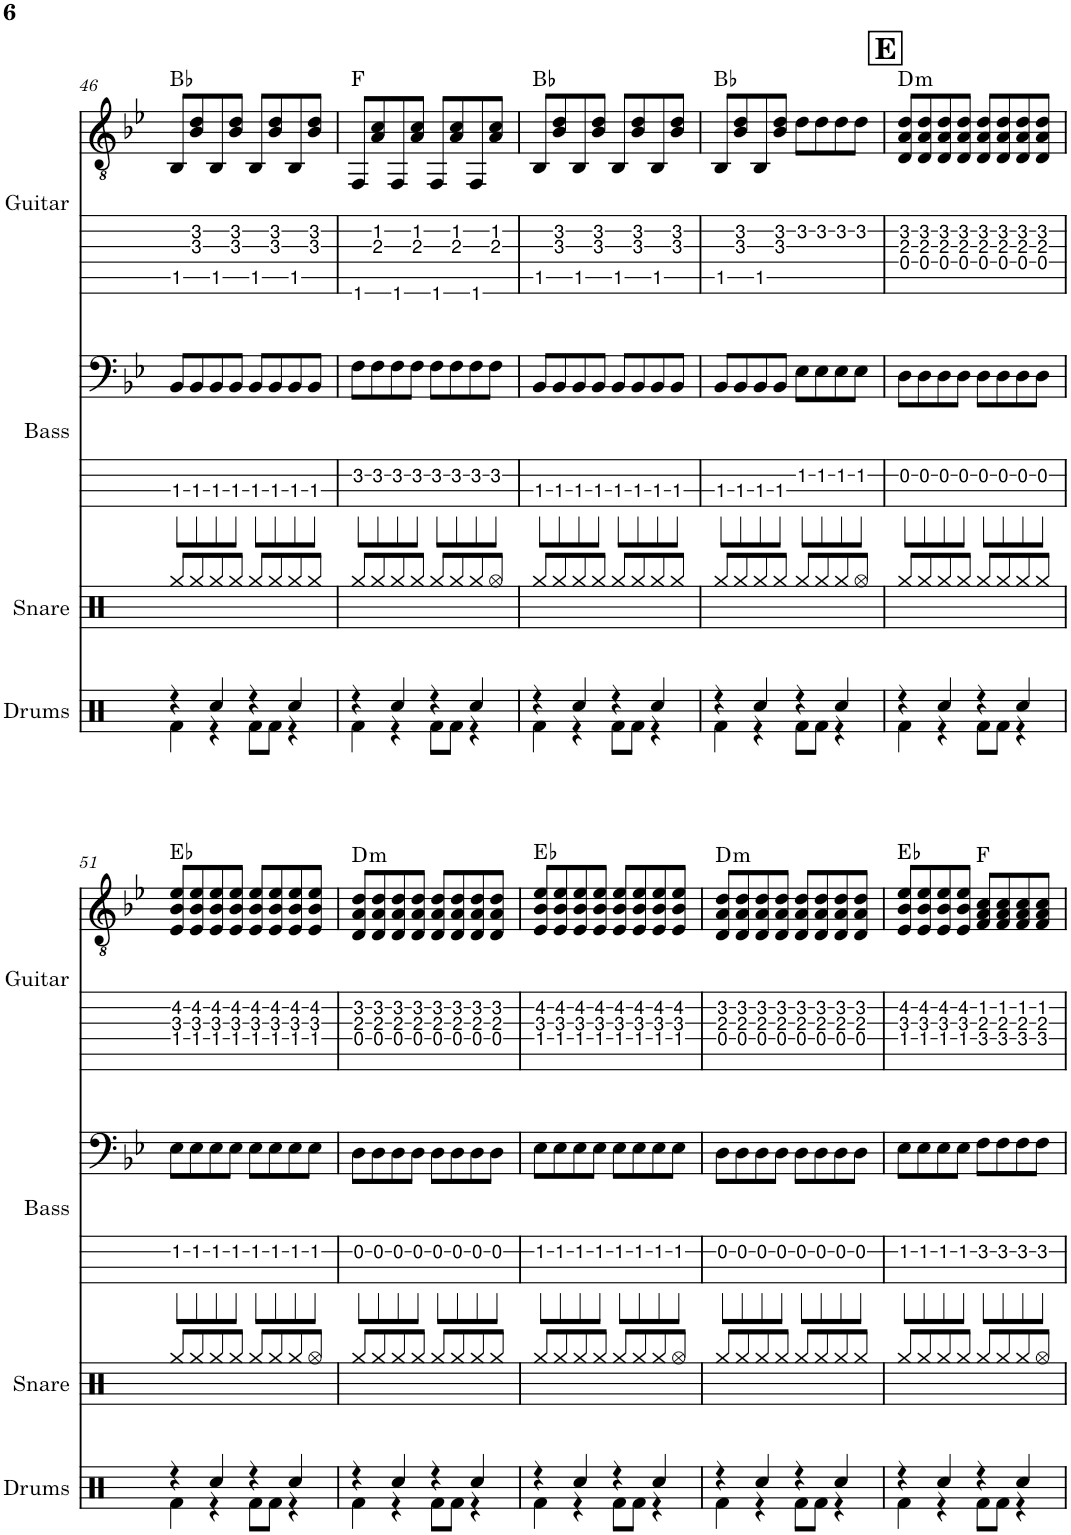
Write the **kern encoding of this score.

**kern	**kern	**kern	**kern	**kern	**kern	**harte
*part4	*part3	*part2	*part2	*part1	*part1	*part1
*staff6	*staff5	*staff4	*staff3	*staff2	*staff1	*
*I"Drums	*I"Snares	*I"Electrical Bass	*	*I"Electrical Guitar	*	*
*I'Drums	*I'Snare	*I'Bass	*	*I'Guitar	*	*
!!LO:PB:g=z
*clefX	*clefX	*	*clefF4	*	*clefGv2	*
*	*	*Trd7c12	*Trd7c12	*	*	*
*k[]	*k[]	*k[b-e-]	*k[b-e-]	*k[b-e-]	*k[b-e-]	*
*M4/4	*M4/4	*M4/4	*M4/4	*M4/4	*M4/4	*
=46	=46	=46	=46	=46	=46	=46
*^	*	*	*	*	*	*
4r	4Rf\	8Rgg/L	8BB-\L	8BB-/L	8BB-L	8BB-/L	Bb:maj
.	.	8Rgg/	8BB-\	8BB-/	8B-\ 8d\J	8B-/ 8d/	.
4Rcc/	4r	8Rgg/	8BB-\	8BB-/	8BB-L	8BB-/	.
.	.	8Rgg/J	8BB-\J	8BB-/J	8B-\ 8d\J	8B-/ 8d/J	.
4r	8Rf\L	8Rgg/L	8BB-\L	8BB-/L	8BB-L	8BB-/L	.
.	8Rf\J	8Rgg/	8BB-\	8BB-/	8B-\ 8d\J	8B-/ 8d/	.
4Rcc/	4r	8Rgg/	8BB-\	8BB-/	8BB-L	8BB-/	.
.	.	8Rgg/J	8BB-\J	8BB-/J	8B-\ 8d\J	8B-/ 8d/J	.
=47	=47	=47	=47	=47	=47	=47	=47
4r	4Rf\	8Rgg/L	8F\L	8F\L	8FFL	8FF/L	F:maj
.	.	8Rgg/	8F\	8F\	8A\ 8c\J	8A/ 8c/	.
4Rcc/	4r	8Rgg/	8F\	8F\	8FFL	8FF/	.
.	.	8Rgg/J	8F\J	8F\J	8A\ 8c\J	8A/ 8c/J	.
4r	8Rf\L	8Rgg/L	8F\L	8F\L	8FFL	8FF/L	.
.	8Rf\J	8Rgg/	8F\	8F\	8A\ 8c\J	8A/ 8c/	.
4Rcc/	4r	8Rgg/	8F\	8F\	8FFL	8FF/	.
.	.	8Rgg/J	8F\J	8F\J	8A\ 8c\J	8A/ 8c/J	.
=48	=48	=48	=48	=48	=48	=48	=48
4r	4Rf\	8Rgg/L	8BB-\L	8BB-/L	8BB-L	8BB-/L	Bb:maj
.	.	8Rgg/	8BB-\	8BB-/	8B-\ 8d\J	8B-/ 8d/	.
4Rcc/	4r	8Rgg/	8BB-\	8BB-/	8BB-L	8BB-/	.
.	.	8Rgg/J	8BB-\J	8BB-/J	8B-\ 8d\J	8B-/ 8d/J	.
4r	8Rf\L	8Rgg/L	8BB-\L	8BB-/L	8BB-L	8BB-/L	.
.	8Rf\J	8Rgg/	8BB-\	8BB-/	8B-\ 8d\J	8B-/ 8d/	.
4Rcc/	4r	8Rgg/	8BB-\	8BB-/	8BB-L	8BB-/	.
.	.	8Rgg/J	8BB-\J	8BB-/J	8B-\ 8d\J	8B-/ 8d/J	.
=49	=49	=49	=49	=49	=49	=49	=49
4r	4Rf\	8Rgg/L	8BB-\L	8BB-/L	8BB-L	8BB-/L	Bb:maj
.	.	8Rgg/	8BB-\	8BB-/	8B-\ 8d\J	8B-/ 8d/	.
4Rcc/	4r	8Rgg/	8BB-\	8BB-/	8BB-L	8BB-/	.
.	.	8Rgg/J	8BB-\J	8BB-/J	8B-\ 8d\J	8B-/ 8d/J	.
4r	8Rf\L	8Rgg/L	8E-\L	8E-\L	8dL	8d\L	.
.	8Rf\J	8Rgg/	8E-\	8E-\	8dJ	8d\	.
4Rcc/	4r	8Rgg/	8E-\	8E-\	8dL	8d\	.
.	.	8Rgg/J	8E-\J	8E-\J	8dJ	8d\J	.
!!LO:REH:place=s1:a:B:cj:fs=14:t=E
=50	=50	=50	=50	=50	=50	=50	=50
!	!	!	!	!	!	!	!LO:H:kt=m
4r	4Rf\	8Rgg/L	8D\L	8D\L	8D\ 8A\ 8d\L	8D/ 8A/ 8d/L	D:min
.	.	8Rgg/	8D\	8D\	8D\ 8A\ 8d\J	8D/ 8A/ 8d/	.
4Rcc/	4r	8Rgg/	8D\	8D\	8D\ 8A\ 8d\L	8D/ 8A/ 8d/	.
.	.	8Rgg/J	8D\J	8D\J	8D\ 8A\ 8d\J	8D/ 8A/ 8d/J	.
4r	8Rf\L	8Rgg/L	8D\L	8D\L	8D\ 8A\ 8d\L	8D/ 8A/ 8d/L	.
.	8Rf\J	8Rgg/	8D\	8D\	8D\ 8A\ 8d\J	8D/ 8A/ 8d/	.
4Rcc/	4r	8Rgg/	8D\	8D\	8D\ 8A\ 8d\L	8D/ 8A/ 8d/	.
.	.	8Rgg/J	8D\J	8D\J	8D\ 8A\ 8d\J	8D/ 8A/ 8d/J	.
!!LO:LB:g=z
=51	=51	=51	=51	=51	=51	=51	=51
4r	4Rf\	8Rgg/L	8E-\L	8E-\L	8E-\ 8B-\ 8e-\L	8E-/ 8B-/ 8e-/L	Eb:maj
.	.	8Rgg/	8E-\	8E-\	8E-\ 8B-\ 8e-\J	8E-/ 8B-/ 8e-/	.
4Rcc/	4r	8Rgg/	8E-\	8E-\	8E-\ 8B-\ 8e-\L	8E-/ 8B-/ 8e-/	.
.	.	8Rgg/J	8E-\J	8E-\J	8E-\ 8B-\ 8e-\J	8E-/ 8B-/ 8e-/J	.
4r	8Rf\L	8Rgg/L	8E-\L	8E-\L	8E-\ 8B-\ 8e-\L	8E-/ 8B-/ 8e-/L	.
.	8Rf\J	8Rgg/	8E-\	8E-\	8E-\ 8B-\ 8e-\J	8E-/ 8B-/ 8e-/	.
4Rcc/	4r	8Rgg/	8E-\	8E-\	8E-\ 8B-\ 8e-\L	8E-/ 8B-/ 8e-/	.
.	.	8Rgg/J	8E-\J	8E-\J	8E-\ 8B-\ 8e-\J	8E-/ 8B-/ 8e-/J	.
=52	=52	=52	=52	=52	=52	=52	=52
!	!	!	!	!	!	!	!LO:H:kt=m
4r	4Rf\	8Rgg/L	8D\L	8D\L	8D\ 8A\ 8d\L	8D/ 8A/ 8d/L	D:min
.	.	8Rgg/	8D\	8D\	8D\ 8A\ 8d\J	8D/ 8A/ 8d/	.
4Rcc/	4r	8Rgg/	8D\	8D\	8D\ 8A\ 8d\L	8D/ 8A/ 8d/	.
.	.	8Rgg/J	8D\J	8D\J	8D\ 8A\ 8d\J	8D/ 8A/ 8d/J	.
4r	8Rf\L	8Rgg/L	8D\L	8D\L	8D\ 8A\ 8d\L	8D/ 8A/ 8d/L	.
.	8Rf\J	8Rgg/	8D\	8D\	8D\ 8A\ 8d\J	8D/ 8A/ 8d/	.
4Rcc/	4r	8Rgg/	8D\	8D\	8D\ 8A\ 8d\L	8D/ 8A/ 8d/	.
.	.	8Rgg/J	8D\J	8D\J	8D\ 8A\ 8d\J	8D/ 8A/ 8d/J	.
=53	=53	=53	=53	=53	=53	=53	=53
4r	4Rf\	8Rgg/L	8E-\L	8E-\L	8E-\ 8B-\ 8e-\L	8E-/ 8B-/ 8e-/L	Eb:maj
.	.	8Rgg/	8E-\	8E-\	8E-\ 8B-\ 8e-\J	8E-/ 8B-/ 8e-/	.
4Rcc/	4r	8Rgg/	8E-\	8E-\	8E-\ 8B-\ 8e-\L	8E-/ 8B-/ 8e-/	.
.	.	8Rgg/J	8E-\J	8E-\J	8E-\ 8B-\ 8e-\J	8E-/ 8B-/ 8e-/J	.
4r	8Rf\L	8Rgg/L	8E-\L	8E-\L	8E-\ 8B-\ 8e-\L	8E-/ 8B-/ 8e-/L	.
.	8Rf\J	8Rgg/	8E-\	8E-\	8E-\ 8B-\ 8e-\J	8E-/ 8B-/ 8e-/	.
4Rcc/	4r	8Rgg/	8E-\	8E-\	8E-\ 8B-\ 8e-\L	8E-/ 8B-/ 8e-/	.
.	.	8Rgg/J	8E-\J	8E-\J	8E-\ 8B-\ 8e-\J	8E-/ 8B-/ 8e-/J	.
=54	=54	=54	=54	=54	=54	=54	=54
!	!	!	!	!	!	!	!LO:H:kt=m
4r	4Rf\	8Rgg/L	8D\L	8D\L	8D\ 8A\ 8d\L	8D/ 8A/ 8d/L	D:min
.	.	8Rgg/	8D\	8D\	8D\ 8A\ 8d\J	8D/ 8A/ 8d/	.
4Rcc/	4r	8Rgg/	8D\	8D\	8D\ 8A\ 8d\L	8D/ 8A/ 8d/	.
.	.	8Rgg/J	8D\J	8D\J	8D\ 8A\ 8d\J	8D/ 8A/ 8d/J	.
4r	8Rf\L	8Rgg/L	8D\L	8D\L	8D\ 8A\ 8d\L	8D/ 8A/ 8d/L	.
.	8Rf\J	8Rgg/	8D\	8D\	8D\ 8A\ 8d\J	8D/ 8A/ 8d/	.
4Rcc/	4r	8Rgg/	8D\	8D\	8D\ 8A\ 8d\L	8D/ 8A/ 8d/	.
.	.	8Rgg/J	8D\J	8D\J	8D\ 8A\ 8d\J	8D/ 8A/ 8d/J	.
=55	=55	=55	=55	=55	=55	=55	=55
4r	4Rf\	8Rgg/L	8E-\L	8E-\L	8E-\ 8B-\ 8e-\L	8E-/ 8B-/ 8e-/L	Eb:maj
.	.	8Rgg/	8E-\	8E-\	8E-\ 8B-\ 8e-\J	8E-/ 8B-/ 8e-/	.
4Rcc/	4r	8Rgg/	8E-\	8E-\	8E-\ 8B-\ 8e-\L	8E-/ 8B-/ 8e-/	.
.	.	8Rgg/J	8E-\J	8E-\J	8E-\ 8B-\ 8e-\J	8E-/ 8B-/ 8e-/J	.
4r	8Rf\L	8Rgg/L	8F\L	8F\L	8F\ 8A\ 8c\L	8F/ 8A/ 8c/L	F:maj
.	8Rf\J	8Rgg/	8F\	8F\	8F\ 8A\ 8c\J	8F/ 8A/ 8c/	.
4Rcc/	4r	8Rgg/	8F\	8F\	8F\ 8A\ 8c\L	8F/ 8A/ 8c/	.
.	.	8Rgg/J	8F\J	8F\J	8F\ 8A\ 8c\J	8F/ 8A/ 8c/J	.
*v	*v	*	*	*	*	*	*
=	=	=	=	=	=	=
*-	*-	*-	*-	*-	*-	*-
